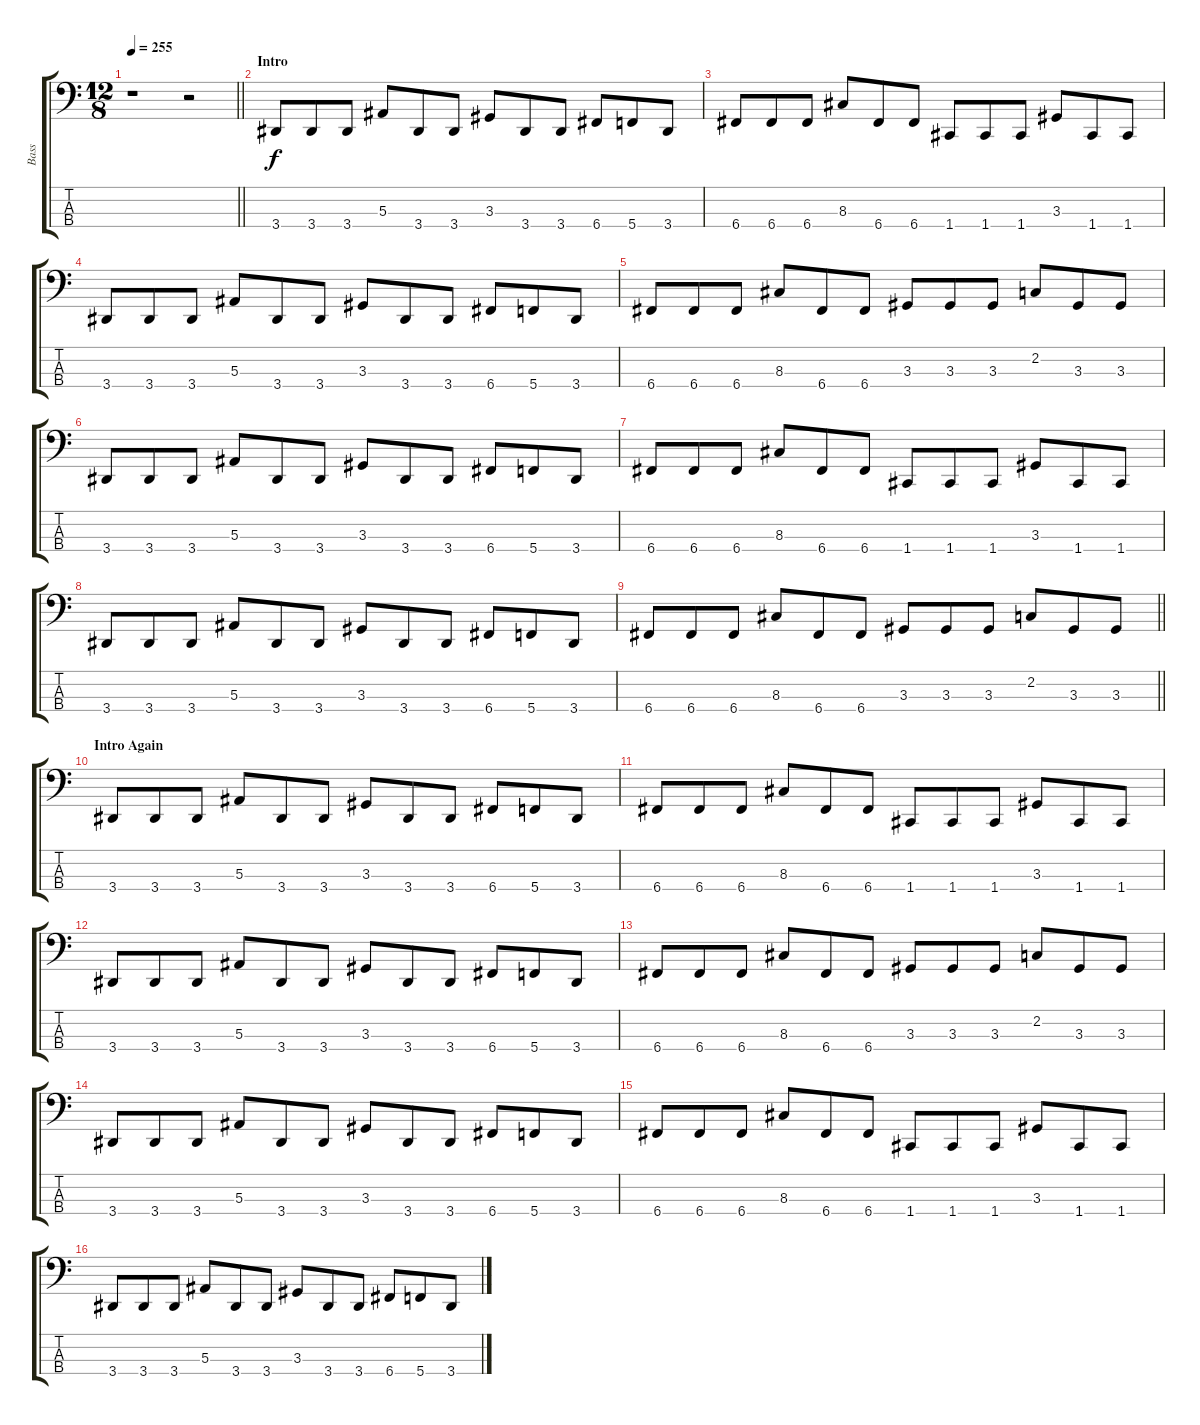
\track ("Bass" "Bass") {instrument electricbassfinger}
\staff {score tabs}
\tuning (Eb2 Bb1 F1 C1) {hide}
\ts (12 8)
\tempo 255
\clef f4
\barLineRight lightlight
\ks c
r.1{dy f instrument electricbassfinger} r.2 |
\section ("" "Intro")
3.4.8 3.4.8 3.4.8 5.3.8 3.4.8 3.4.8 3.3.8 3.4.8 3.4.8 6.4.8 5.4.8 3.4.8 |
6.4.8 6.4.8 6.4.8 8.3.8 6.4.8 6.4.8 1.4.8 1.4.8 1.4.8 3.3.8 1.4.8 1.4.8 |
3.4.8 3.4.8 3.4.8 5.3.8 3.4.8 3.4.8 3.3.8 3.4.8 3.4.8 6.4.8 5.4.8 3.4.8 |
6.4.8 6.4.8 6.4.8 8.3.8 6.4.8 6.4.8 3.3.8 3.3.8 3.3.8 2.2.8 3.3.8 3.3.8 |
3.4.8 3.4.8 3.4.8 5.3.8 3.4.8 3.4.8 3.3.8 3.4.8 3.4.8 6.4.8 5.4.8 3.4.8 |
6.4.8 6.4.8 6.4.8 8.3.8 6.4.8 6.4.8 1.4.8 1.4.8 1.4.8 3.3.8 1.4.8 1.4.8 |
3.4.8 3.4.8 3.4.8 5.3.8 3.4.8 3.4.8 3.3.8 3.4.8 3.4.8 6.4.8 5.4.8 3.4.8 |
\barLineRight lightlight
6.4.8 6.4.8 6.4.8 8.3.8 6.4.8 6.4.8 3.3.8 3.3.8 3.3.8 2.2.8 3.3.8 3.3.8 |
\section ("" "Intro Again")
3.4.8 3.4.8 3.4.8 5.3.8 3.4.8 3.4.8 3.3.8 3.4.8 3.4.8 6.4.8 5.4.8 3.4.8 |
6.4.8 6.4.8 6.4.8 8.3.8 6.4.8 6.4.8 1.4.8 1.4.8 1.4.8 3.3.8 1.4.8 1.4.8 |
3.4.8 3.4.8 3.4.8 5.3.8 3.4.8 3.4.8 3.3.8 3.4.8 3.4.8 6.4.8 5.4.8 3.4.8 |
6.4.8 6.4.8 6.4.8 8.3.8 6.4.8 6.4.8 3.3.8 3.3.8 3.3.8 2.2.8 3.3.8 3.3.8 |
3.4.8 3.4.8 3.4.8 5.3.8 3.4.8 3.4.8 3.3.8 3.4.8 3.4.8 6.4.8 5.4.8 3.4.8 |
6.4.8 6.4.8 6.4.8 8.3.8 6.4.8 6.4.8 1.4.8 1.4.8 1.4.8 3.3.8 1.4.8 1.4.8 |
3.4.8 3.4.8 3.4.8 5.3.8 3.4.8 3.4.8 3.3.8 3.4.8 3.4.8 6.4.8 5.4.8 3.4.8
